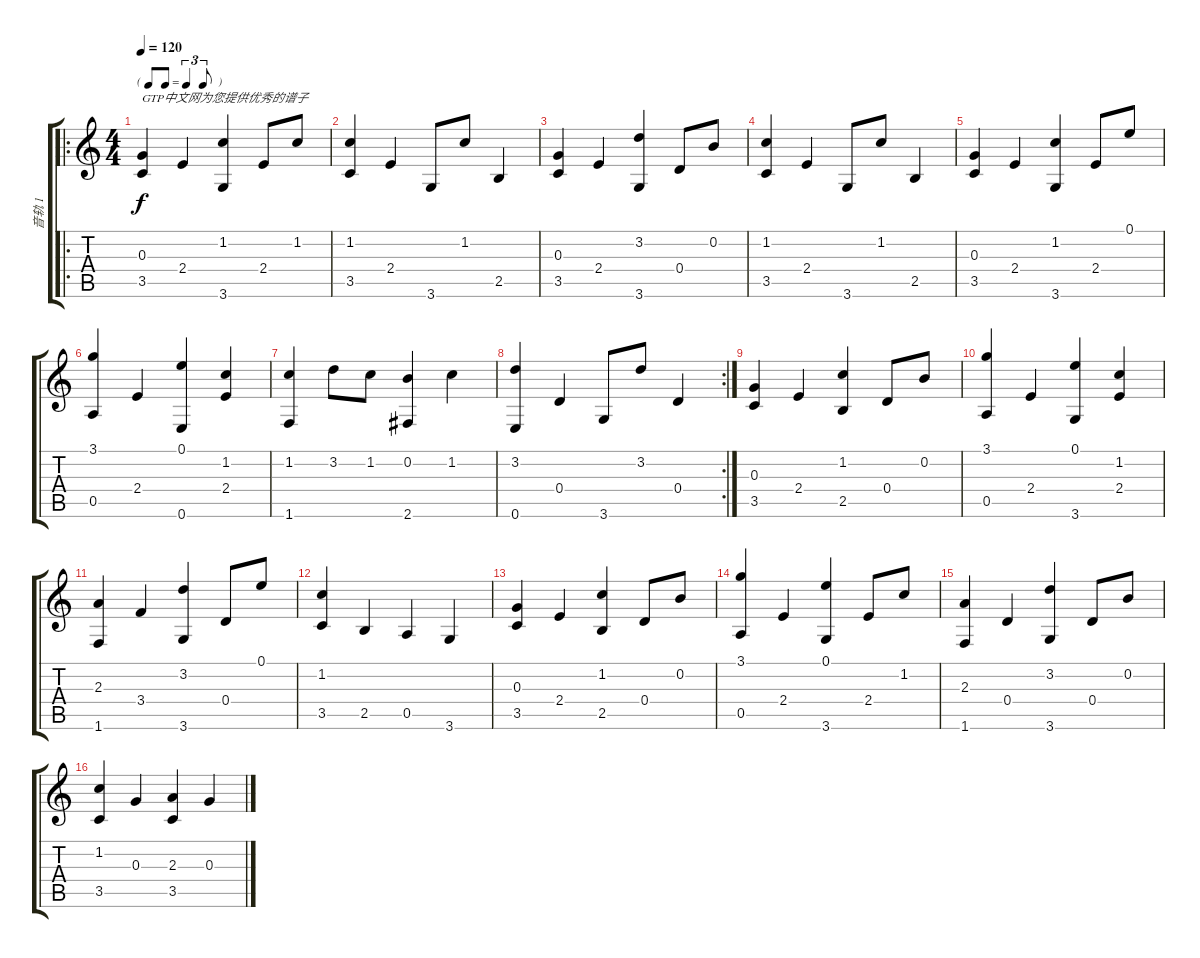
\track ("音轨 1" "音轨 1") {instrument acousticguitarnylon}
\staff {score tabs}
\tuning (E4 B3 G3 D3 A2 E2) {hide}
\ro
\ts (4 4)
\tf triplet8th
\tempo 120
\clef g2
\ks c
(0.3 3.5).4{txt "GTP中文网为您提供优秀的谱子" dy f instrument acousticguitarnylon} 2.4.4 (1.2 3.6).4 2.4.8 1.2.8 |
(1.2 3.5).4 2.4.4 3.6.8 1.2.8 2.5.4 |
(0.3 3.5).4 2.4.4 (3.2 3.6).4 0.4.8 0.2.8 |
(1.2 3.5).4 2.4.4 3.6.8 1.2.8 2.5.4 |
(0.3 3.5).4 2.4.4 (1.2 3.6).4 2.4.8 0.1.8 |
(3.1 0.5).4 2.4.4 (0.1 0.6).4 (1.2 2.4).4 |
(1.2 1.6).4 3.2.8 1.2.8 (0.2 2.6).4 1.2.4 |
\rc 2
(3.2 0.6).4 0.4.4 3.6.8 3.2.8 0.4.4 |
(0.3 3.5).4 2.4.4 (1.2 2.5).4 0.4.8 0.2.8 |
(3.1 0.5).4 2.4.4 (0.1 3.6).4 (1.2 2.4).4 |
(2.3 1.6).4 3.4.4 (3.2 3.6).4 0.4.8 0.1.8 |
(1.2 3.5).4 2.5.4 0.5.4 3.6.4 |
(0.3 3.5).4 2.4.4 (1.2 2.5).4 0.4.8 0.2.8 |
(3.1 0.5).4 2.4.4 (0.1 3.6).4 2.4.8 1.2.8 |
(2.3 1.6).4 0.4.4 (3.2 3.6).4 0.4.8 0.2.8 |
(1.2 3.5).4 0.3.4 (2.3 3.5).4 0.3.4
